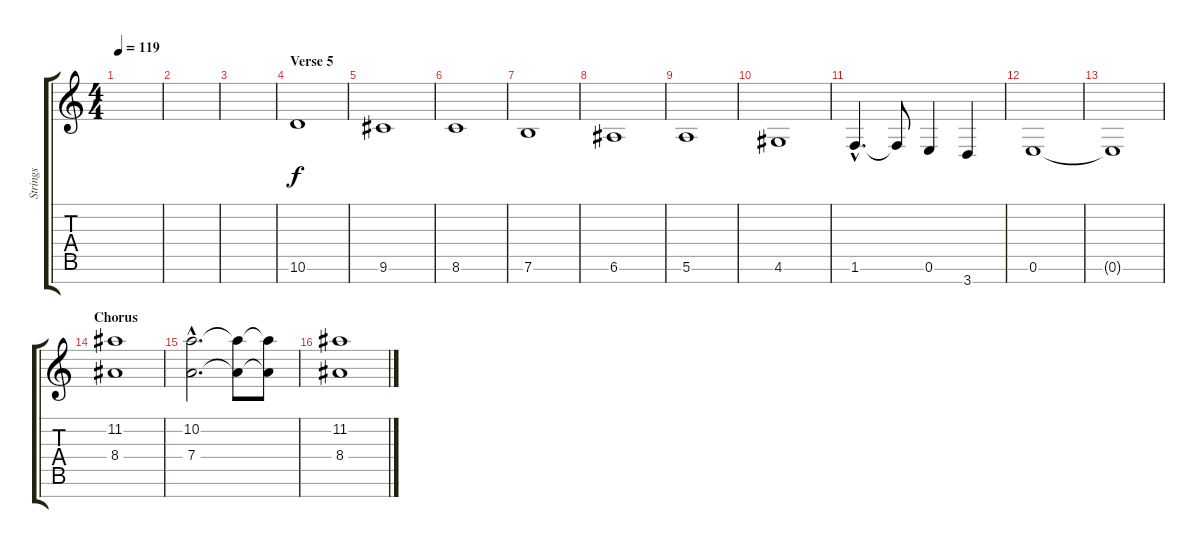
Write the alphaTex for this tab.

\track ("Strings" "Strings") {instrument stringensemble1}
\staff {score tabs}
\tuning (E5 B4 G4 D4 A3 E3 B2) {hide}
\ts (4 4)
\tempo 119
\clef g2
\ks c
|
|
|
\section ("" "Verse 5")
10.6.1 |
9.6.1 |
8.6.1 |
7.6.1 |
6.6.1 |
5.6.1 |
4.6.1 |
1.6{hac}.4{d} 1.6{t}.8 0.6.4 3.7.4 |
0.6.1 |
0.6{t}.1 |
\section ("" "Chorus")
(11.2 8.4).1{volume 16} |
(10.2{hac} 7.4{hac}).2{d volume 7} (10.2{t} 7.4{t}).8 (10.2{t} 7.4{t}).8 |
(11.2 8.4).1{volume 16}
